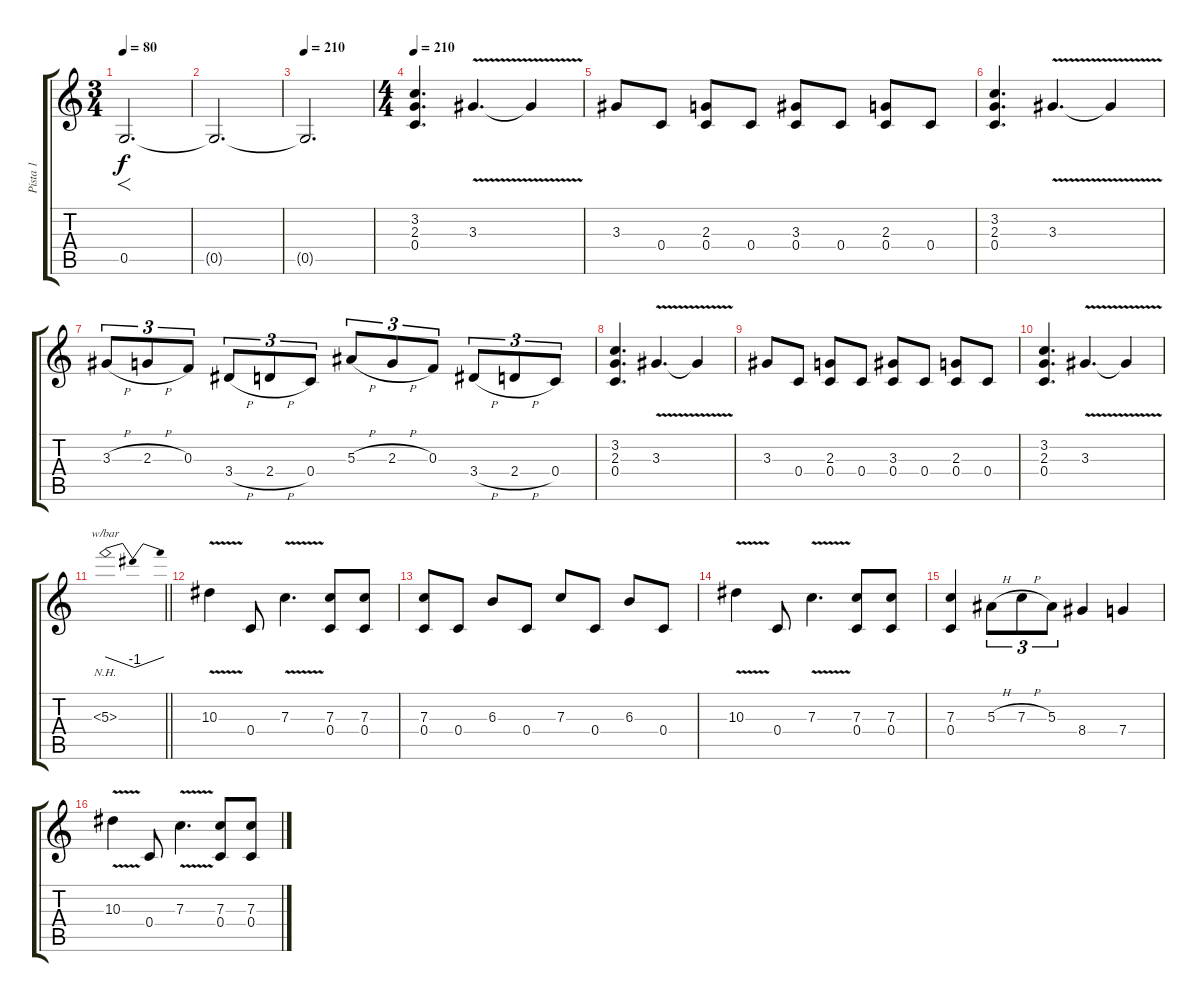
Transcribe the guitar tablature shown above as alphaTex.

\track ("Pista 1" "Pista 1") {instrument distortionguitar}
\staff {score tabs}
\tuning (D4 A3 F3 C3 G2 D2) {hide}
\ts (3 4)
\tempo 80
\clef g2
\ks c
0.5.2{f d dy f} |
0.5{t}.2{d} |
\tempo 210
0.5{t}.2{d} |
\ts (4 4)
\tempo 210
(3.2 2.3 0.4).4{d} 3.3{v}.4{d} 3.3{t}.4 |
3.3.8 0.4.8 (2.3 0.4).8 0.4.8 (3.3 0.4).8 0.4.8 (2.3 0.4).8 0.4.8 |
(3.2 2.3 0.4).4{d} 3.3{v}.4{d} 3.3{t}.4 |
3.3{h}.8{tu (3 2)} 2.3{h}.8{tu (3 2)} 0.3.8{tu (3 2)} 3.4{h}.8{tu (3 2)} 2.4{h}.8{tu (3 2)} 0.4.8{tu (3 2)} 5.3{h}.8{tu (3 2)} 2.3{h}.8{tu (3 2)} 0.3.8{tu (3 2)} 3.4{h}.8{tu (3 2)} 2.4{h}.8{tu (3 2)} 0.4.8{tu (3 2)} |
(3.2 2.3 0.4).4{d} 3.3{v}.4{d} 3.3{t}.4 |
3.3.8 0.4.8 (2.3 0.4).8 0.4.8 (3.3 0.4).8 0.4.8 (2.3 0.4).8 0.4.8 |
(3.2 2.3 0.4).4{d} 3.3{v}.4{d} 3.3{t}.4 |
\barLineRight lightlight
5.3{nh}.1{tbe (dip default 0 0 30 -4 60 0)} |
10.3{v}.4 0.4.8 7.3{v}.4{d} (7.3 0.4).8 (7.3 0.4).8 |
(7.3 0.4).8 0.4.8 6.3.8 0.4.8 7.3.8 0.4.8 6.3.8 0.4.8 |
10.3{v}.4 0.4.8 7.3{v}.4{d} (7.3 0.4).8 (7.3 0.4).8 |
(7.3 0.4).4 5.3{h}.8{tu (3 2)} 7.3{h}.8{tu (3 2)} 5.3.8{tu (3 2)} 8.4.4 7.4.4 |
10.3{v}.4 0.4.8 7.3{v}.4{d} (7.3 0.4).8 (7.3 0.4).8
